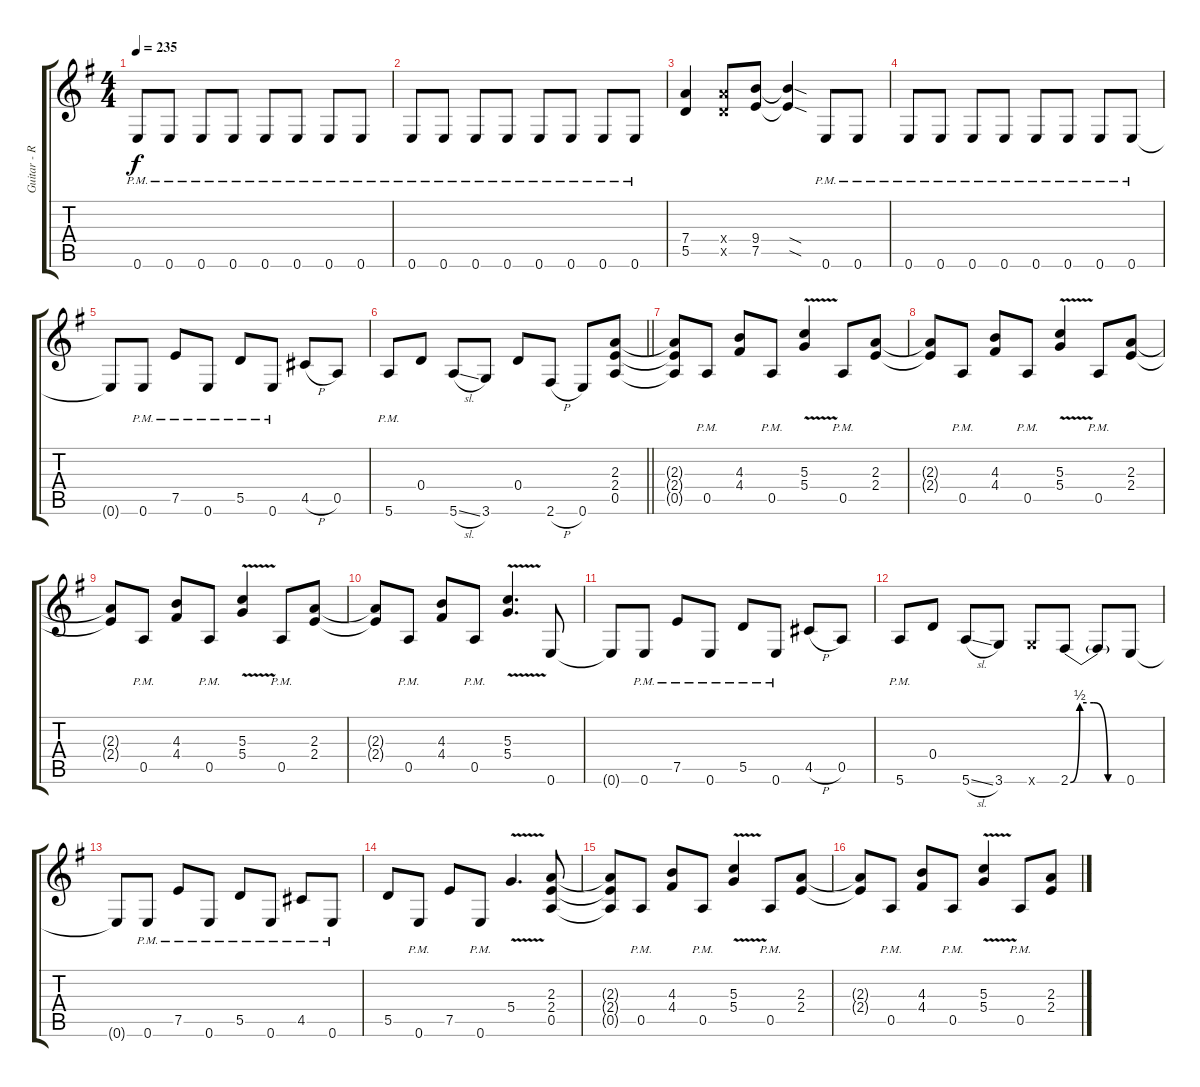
\track ("Guitar - Rowan Robertson" "Guitar - R") {instrument distortionguitar}
\staff {score tabs}
\tuning (E4 B3 G3 D3 A2 E2) {hide}
\ts (4 4)
\tempo 235
\clef g2
\ks g
0.6{pm}.8{dy f} 0.6{pm}.8 0.6{pm}.8 0.6{pm}.8 0.6{pm}.8 0.6{pm}.8 0.6{pm}.8 0.6{pm}.8 |
0.6{pm}.8 0.6{pm}.8 0.6{pm}.8 0.6{pm}.8 0.6{pm}.8 0.6{pm}.8 0.6{pm}.8 0.6{pm}.8 |
(7.4 5.5).4 (7.4{x} 5.5{x}).8 (9.4 7.5).8 (9.4{sod t} 7.5{sod t}).4 0.6{pm}.8 0.6{pm}.8 |
0.6{pm}.8 0.6{pm}.8 0.6{pm}.8 0.6{pm}.8 0.6{pm}.8 0.6{pm}.8 0.6{pm}.8 0.6{pm}.8 |
0.6{t}.8 0.6{pm}.8 7.5{pm}.8 0.6{pm}.8 5.5{pm}.8 0.6{pm}.8 4.5{h}.8 0.5.8 |
\barLineRight lightlight
5.6{pm}.8 0.4.8 5.6{sl}.8 3.6.8 0.4.8 2.6{h}.8 0.6.8 (2.3 2.4 0.5).8 |
(2.3{t} 2.4{t} 0.5{t}).8 0.5{pm}.8 (4.3 4.4).8 0.5{pm}.8 (5.3{v} 5.4{v}).4 0.5{pm}.8 (2.3 2.4).8 |
(2.3{t} 2.4{t}).8 0.5{pm}.8 (4.3 4.4).8 0.5{pm}.8 (5.3{v} 5.4{v}).4 0.5{pm}.8 (2.3 2.4).8 |
(2.3{t} 2.4{t}).8 0.5{pm}.8 (4.3 4.4).8 0.5{pm}.8 (5.3{v} 5.4{v}).4 0.5{pm}.8 (2.3 2.4).8 |
(2.3{t} 2.4{t}).8 0.5{pm}.8 (4.3 4.4).8 0.5{pm}.8 (5.3{v} 5.4{v}).4{d} 0.6.8 |
0.6{t}.8 0.6{pm}.8 7.5{pm}.8 0.6{pm}.8 5.5{pm}.8 0.6{pm}.8 4.5{h}.8 0.5.8 |
5.6{pm}.8 0.4.8 5.6{sl}.8 3.6.8 3.6{x}.8 2.6{be (custom 0 0 10 2 25 2 40 0 60 0)}.8 2.6{t}.8 0.6.8 |
0.6{t}.8 0.6{pm}.8 7.5{pm}.8 0.6{pm}.8 5.5{pm}.8 0.6{pm}.8 4.5{pm}.8 0.6{pm}.8 |
5.5.8 0.6{pm}.8 7.5.8 0.6{pm}.8 5.4{v}.4{d} (2.3 2.4 0.5).8 |
(2.3{t} 2.4{t} 0.5{t}).8 0.5{pm}.8 (4.3 4.4).8 0.5{pm}.8 (5.3{v} 5.4{v}).4 0.5{pm}.8 (2.3 2.4).8 |
(2.3{t} 2.4{t}).8 0.5{pm}.8 (4.3 4.4).8 0.5{pm}.8 (5.3{v} 5.4{v}).4 0.5{pm}.8 (2.3 2.4).8
